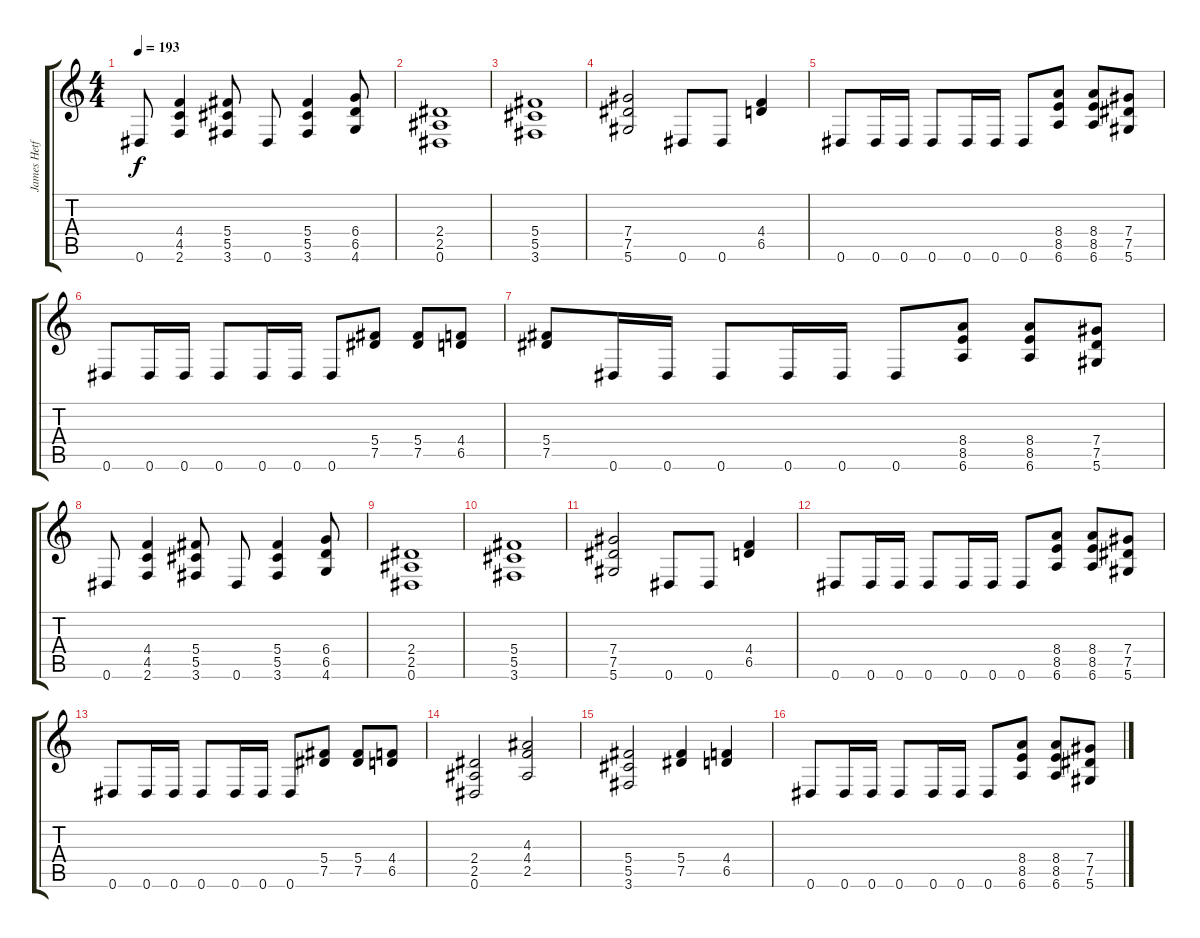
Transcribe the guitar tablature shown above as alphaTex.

\track ("James Hetfield " "James Hetf") {instrument distortionguitar}
\staff {score tabs}
\tuning (Eb4 Bb3 Gb3 Db3 Ab2 Eb2) {hide}
\ts (4 4)
\tempo 193
\clef g2
\ks c
0.6.8{dy f} (4.4 4.5 2.6).4 (5.4 5.5 3.6).8 0.6.8 (5.4 5.5 3.6).4 (6.4 6.5 4.6).8 |
(2.4 2.5 0.6).1 |
(5.4 5.5 3.6).1 |
(7.4 7.5 5.6).2 0.6.8 0.6.8 (4.4 6.5).4 |
0.6.8 0.6.16 0.6.16 0.6.8 0.6.16 0.6.16 0.6.8 (8.4 8.5 6.6).8 (8.4 8.5 6.6).8 (7.4 7.5 5.6).8 |
0.6.8 0.6.16 0.6.16 0.6.8 0.6.16 0.6.16 0.6.8 (5.4 7.5).8 (5.4 7.5).8 (4.4 6.5).8 |
(5.4 7.5).8 0.6.16 0.6.16 0.6.8 0.6.16 0.6.16 0.6.8 (8.4 8.5 6.6).8 (8.4 8.5 6.6).8 (7.4 7.5 5.6).8 |
0.6.8 (4.4 4.5 2.6).4 (5.4 5.5 3.6).8 0.6.8 (5.4 5.5 3.6).4 (6.4 6.5 4.6).8 |
(2.4 2.5 0.6).1 |
(5.4 5.5 3.6).1 |
(7.4 7.5 5.6).2 0.6.8 0.6.8 (4.4 6.5).4 |
0.6.8 0.6.16 0.6.16 0.6.8 0.6.16 0.6.16 0.6.8 (8.4 8.5 6.6).8 (8.4 8.5 6.6).8 (7.4 7.5 5.6).8 |
0.6.8 0.6.16 0.6.16 0.6.8 0.6.16 0.6.16 0.6.8 (5.4 7.5).8 (5.4 7.5).8 (4.4 6.5).8 |
(2.4 2.5 0.6).2 (4.3 4.4 2.5).2 |
(5.4 5.5 3.6).2 (5.4 7.5).4 (4.4 6.5).4 |
0.6.8 0.6.16 0.6.16 0.6.8 0.6.16 0.6.16 0.6.8 (8.4 8.5 6.6).8 (8.4 8.5 6.6).8 (7.4 7.5 5.6).8
